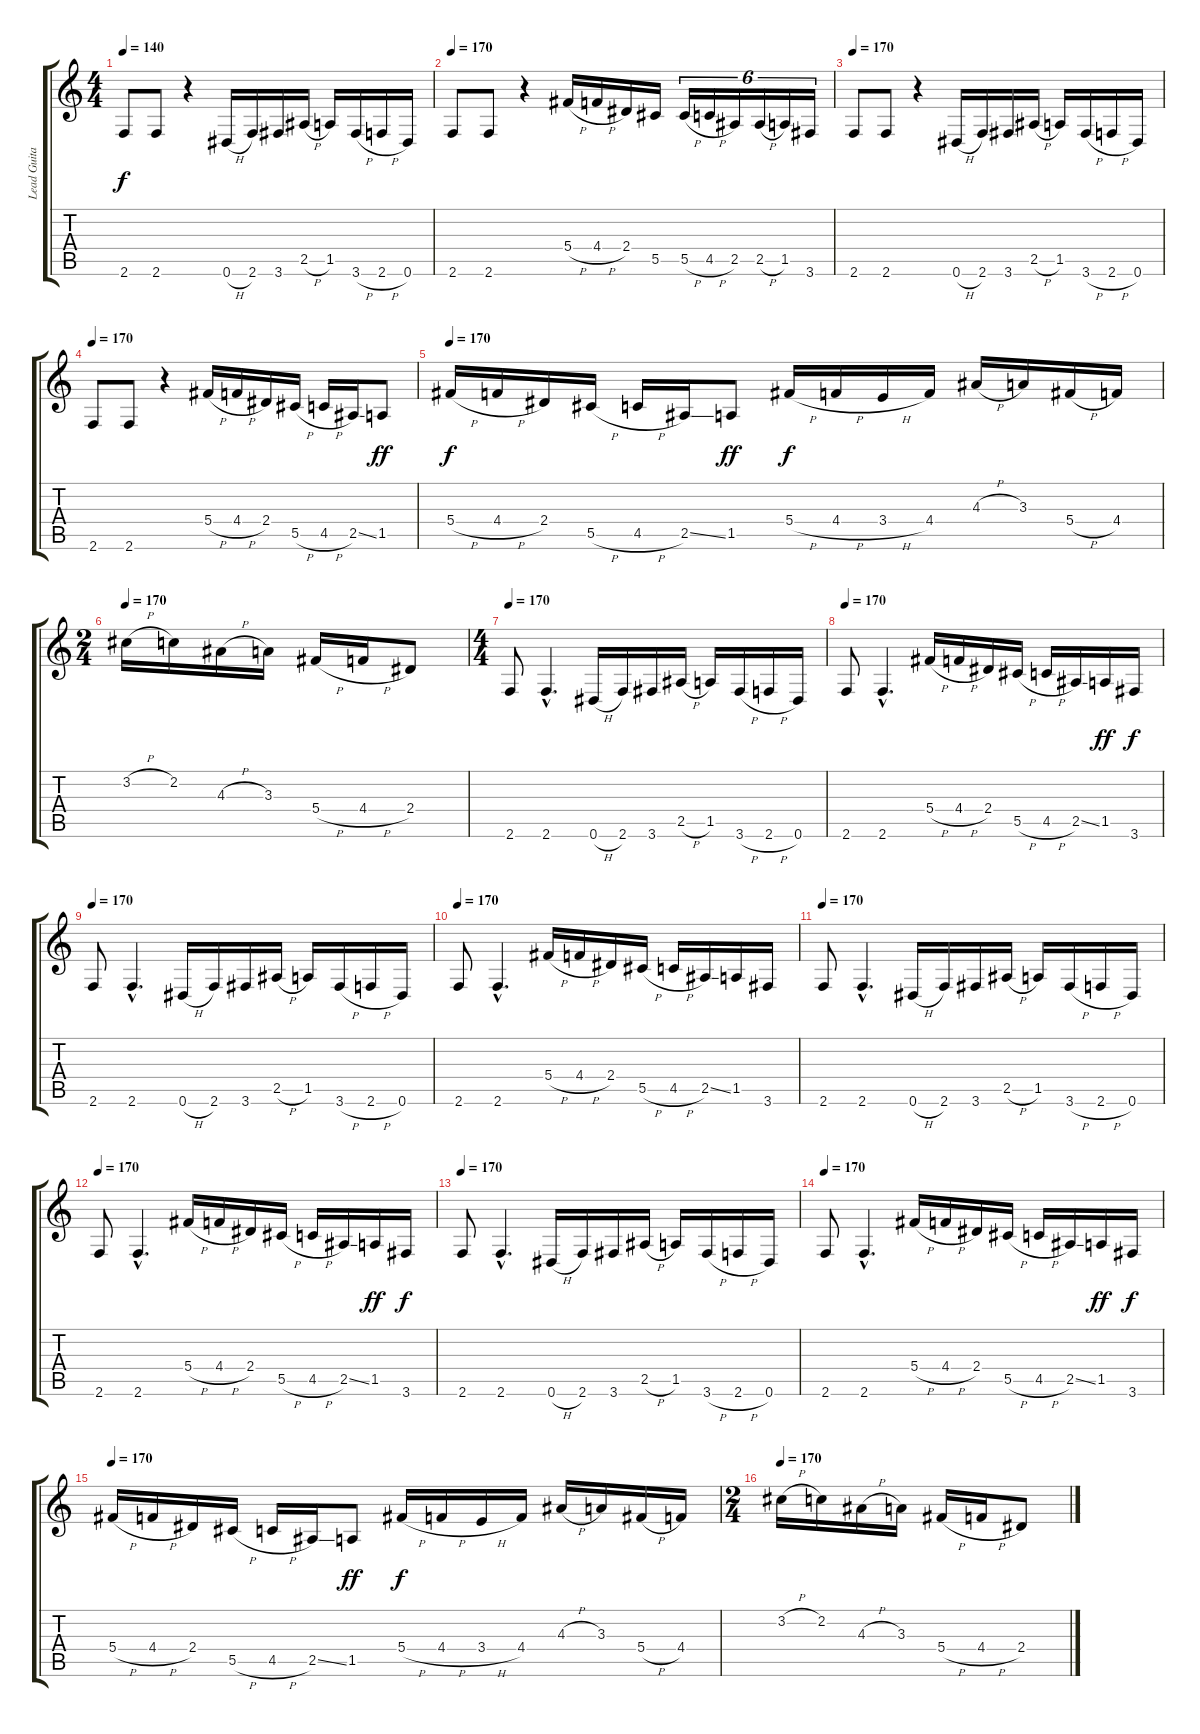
\track ("Lead Guitar" "Lead Guita") {instrument overdrivenguitar}
\staff {score tabs}
\tuning (Eb4 Bb3 Gb3 Db3 Ab2 Eb2) {hide}
\ts (4 4)
\tempo 140
\tempo 170
\tempo 140
\clef g2
\ks c
2.6.8{dy f instrument overdrivenguitar} 2.6.8 r.4 0.6{h}.16 2.6.16 3.6.16 2.5{h}.16 1.5.16 3.6{h}.16 2.6{h}.16 0.6.16 |
\tempo 170
2.6.8 2.6.8 r.4 5.4{h}.16 4.4{h}.16 2.4.16 5.5.16 5.5{h}.16{tu (6 4)} 4.5{h}.16{tu (6 4)} 2.5.16{tu (6 4)} 2.5{h}.16{tu (6 4)} 1.5.16{tu (6 4)} 3.6.16{tu (6 4)} |
\tempo 170
2.6.8 2.6.8 r.4 0.6{h}.16 2.6.16 3.6.16 2.5{h}.16 1.5.16 3.6{h}.16 2.6{h}.16 0.6.16 |
\tempo 170
2.6.8 2.6.8 r.4 5.4{h}.16 4.4{h}.16 2.4.16 5.5{h}.16 4.5{h}.16 2.5{ss}.16 1.5.8{dy ff} |
\tempo 170
5.4{h}.16{dy f} 4.4{h}.16 2.4.16 5.5{h}.16 4.5{h}.16 2.5{ss}.16 1.5.8{dy ff} 5.4{h}.16{dy f} 4.4{h}.16 3.4{h}.16 4.4.16 4.3{h}.16 3.3.16 5.4{h}.16 4.4.16 |
\ts (2 4)
\tempo 170
3.2{h}.16 2.2.16 4.3{h}.16 3.3.16 5.4{h}.16 4.4{h}.16 2.4.8 |
\ts (4 4)
\tempo 170
2.6.8 2.6{hac}.4{d} 0.6{h}.16 2.6.16 3.6.16 2.5{h}.16 1.5.16 3.6{h}.16 2.6{h}.16 0.6.16 |
\tempo 170
2.6.8 2.6{hac}.4{d} 5.4{h}.16 4.4{h}.16 2.4.16 5.5{h}.16 4.5{h}.16 2.5{ss}.16 1.5.16{dy ff} 3.6.16{dy f} |
\tempo 170
2.6.8 2.6{hac}.4{d} 0.6{h}.16 2.6.16 3.6.16 2.5{h}.16 1.5.16 3.6{h}.16 2.6{h}.16 0.6.16 |
\tempo 170
2.6.8 2.6{hac}.4{d} 5.4{h}.16 4.4{h}.16 2.4.16 5.5{h}.16 4.5{h}.16 2.5{ss}.16 1.5.16 3.6.16 |
\tempo 170
2.6.8 2.6{hac}.4{d} 0.6{h}.16 2.6.16 3.6.16 2.5{h}.16 1.5.16 3.6{h}.16 2.6{h}.16 0.6.16 |
\tempo 170
2.6.8 2.6{hac}.4{d} 5.4{h}.16 4.4{h}.16 2.4.16 5.5{h}.16 4.5{h}.16 2.5{ss}.16 1.5.16{dy ff} 3.6.16{dy f} |
\tempo 170
2.6.8 2.6{hac}.4{d} 0.6{h}.16 2.6.16 3.6.16 2.5{h}.16 1.5.16 3.6{h}.16 2.6{h}.16 0.6.16 |
\tempo 170
2.6.8 2.6{hac}.4{d} 5.4{h}.16 4.4{h}.16 2.4.16 5.5{h}.16 4.5{h}.16 2.5{ss}.16 1.5.16{dy ff} 3.6.16{dy f} |
\tempo 170
5.4{h}.16 4.4{h}.16 2.4.16 5.5{h}.16 4.5{h}.16 2.5{ss}.16 1.5.8{dy ff} 5.4{h}.16{dy f} 4.4{h}.16 3.4{h}.16 4.4.16 4.3{h}.16 3.3.16 5.4{h}.16 4.4.16 |
\ts (2 4)
\tempo 170
3.2{h}.16 2.2.16 4.3{h}.16 3.3.16 5.4{h}.16 4.4{h}.16 2.4.8
